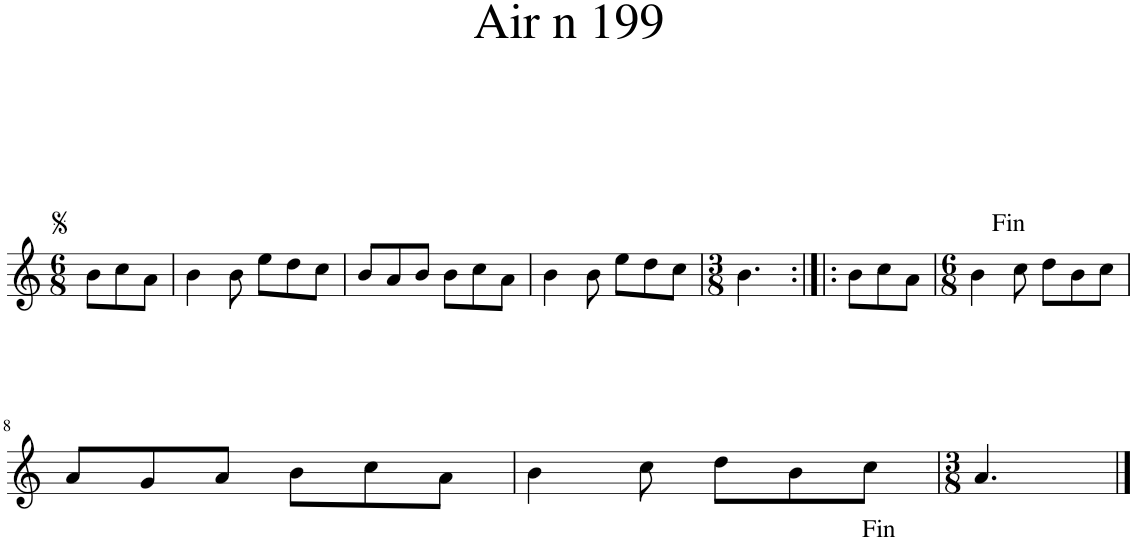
**kern
*part1
*staff1
*I"Piano
*I'Pno.
*clefG2
*k[]
*M6/8
=1
8b\L
8cc\
8a\J
=2
4b\
8b\
8ee\L
8dd\
8cc\J
=3
8b/L
8a/
8b/J
8b\L
8cc\
8a\J
=4
4b\
8b\
8ee\L
8dd\
8cc\J
=5
*M3/8
4.b\
=6:|!|:
8b\L
8cc\
8a\J
=7
*M6/8
4b\
8cc\
8dd\L
8b\
8cc\J
!LO:TX:a:t=Fin
!!LO:LB:g=z
=8
8a/L
8g/
8a/J
8b\L
8cc\
8a\J
=9
4b\
8cc\
8dd\L
8b\
8cc\J
=10
*M3/8
4.a/
!LO:TX:b:t=Fin
==
*-
